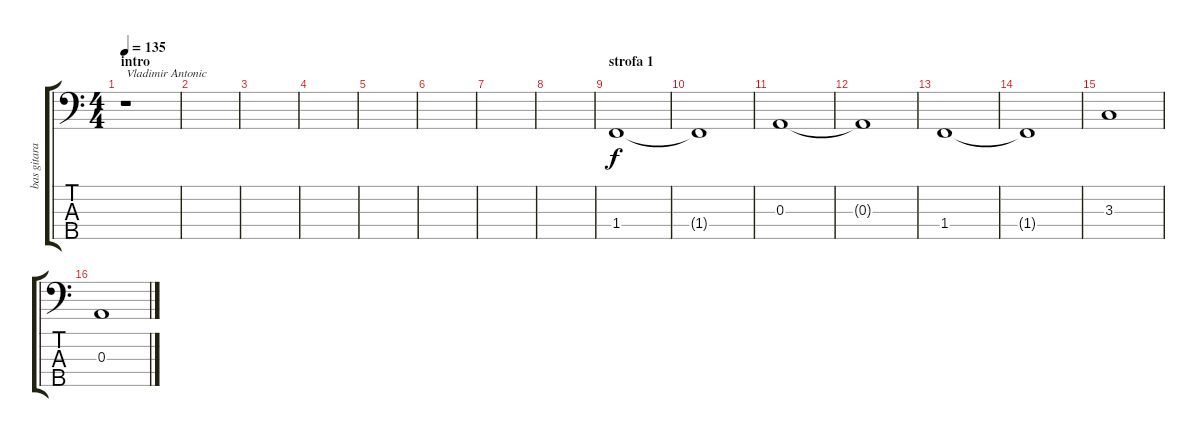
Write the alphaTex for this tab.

\track ("bas gitara" "bas gitara") {instrument electricbasspick}
\staff {score tabs}
\tuning (G2 D2 A1 E1 B0) {hide}
\ts (4 4)
\section ("" "intro")
\tempo 135
\clef f4
\ks c
r.1{txt "Vladimir Antonic" dy f instrument electricbasspick} |
|
|
|
|
|
|
|
\section ("" "strofa 1")
1.4.1 |
1.4{t}.1 |
0.3.1 |
0.3{t}.1 |
1.4.1 |
1.4{t}.1 |
3.3.1 |
0.3.1
